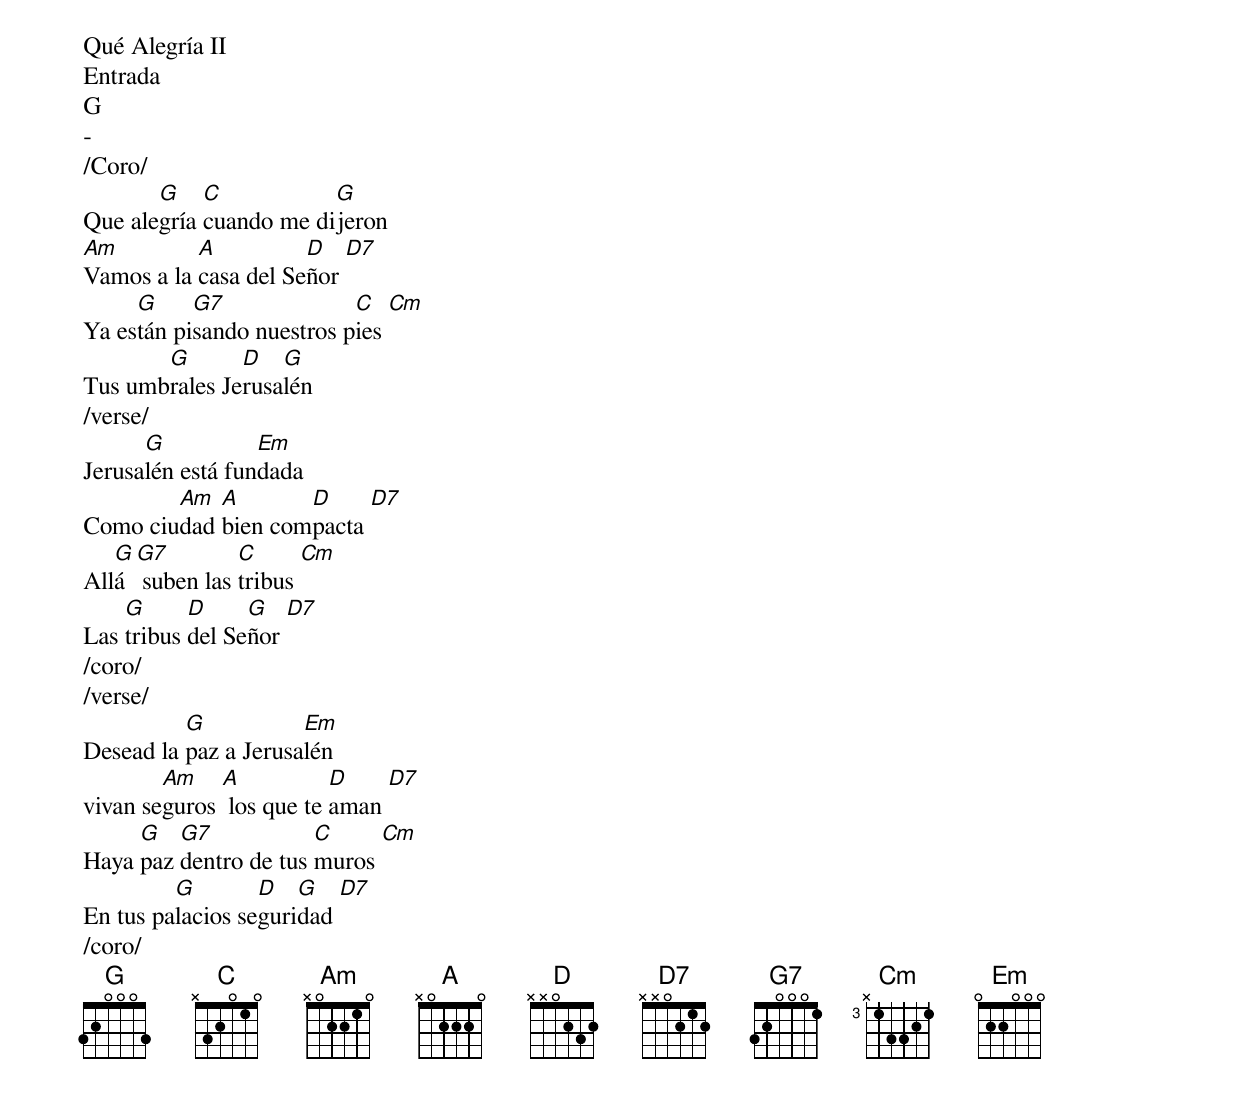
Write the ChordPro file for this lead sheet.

Qué Alegría II
Entrada
G
-
/Coro/
Que ale[G]gría [C]cuando me di[G]jeron
[Am]Vamos a la [A]casa del Se[D]ñor [D7]
Ya es[G]tán pi[G7]sando nuestros p[C]ies [Cm]
Tus umb[G]rales Je[D]rusa[G]lén
/verse/
Jerusa[G]lén está fun[Em]dada
Como ciu[Am]dad [A]bien com[D]pacta [D7]
All[G]á [G7] suben las [C]tribus [Cm]
Las [G]tribus [D]del Se[G]ñor [D7]
/coro/
/verse/
Desead la [G]paz a Jerusa[Em]lén
vivan se[Am]guros [A] los que te [D]aman [D7]
Haya [G]paz [G7]dentro de tus [C]muros [Cm]
En tus pa[G]lacios se[D]guri[G]dad [D7]
/coro/
